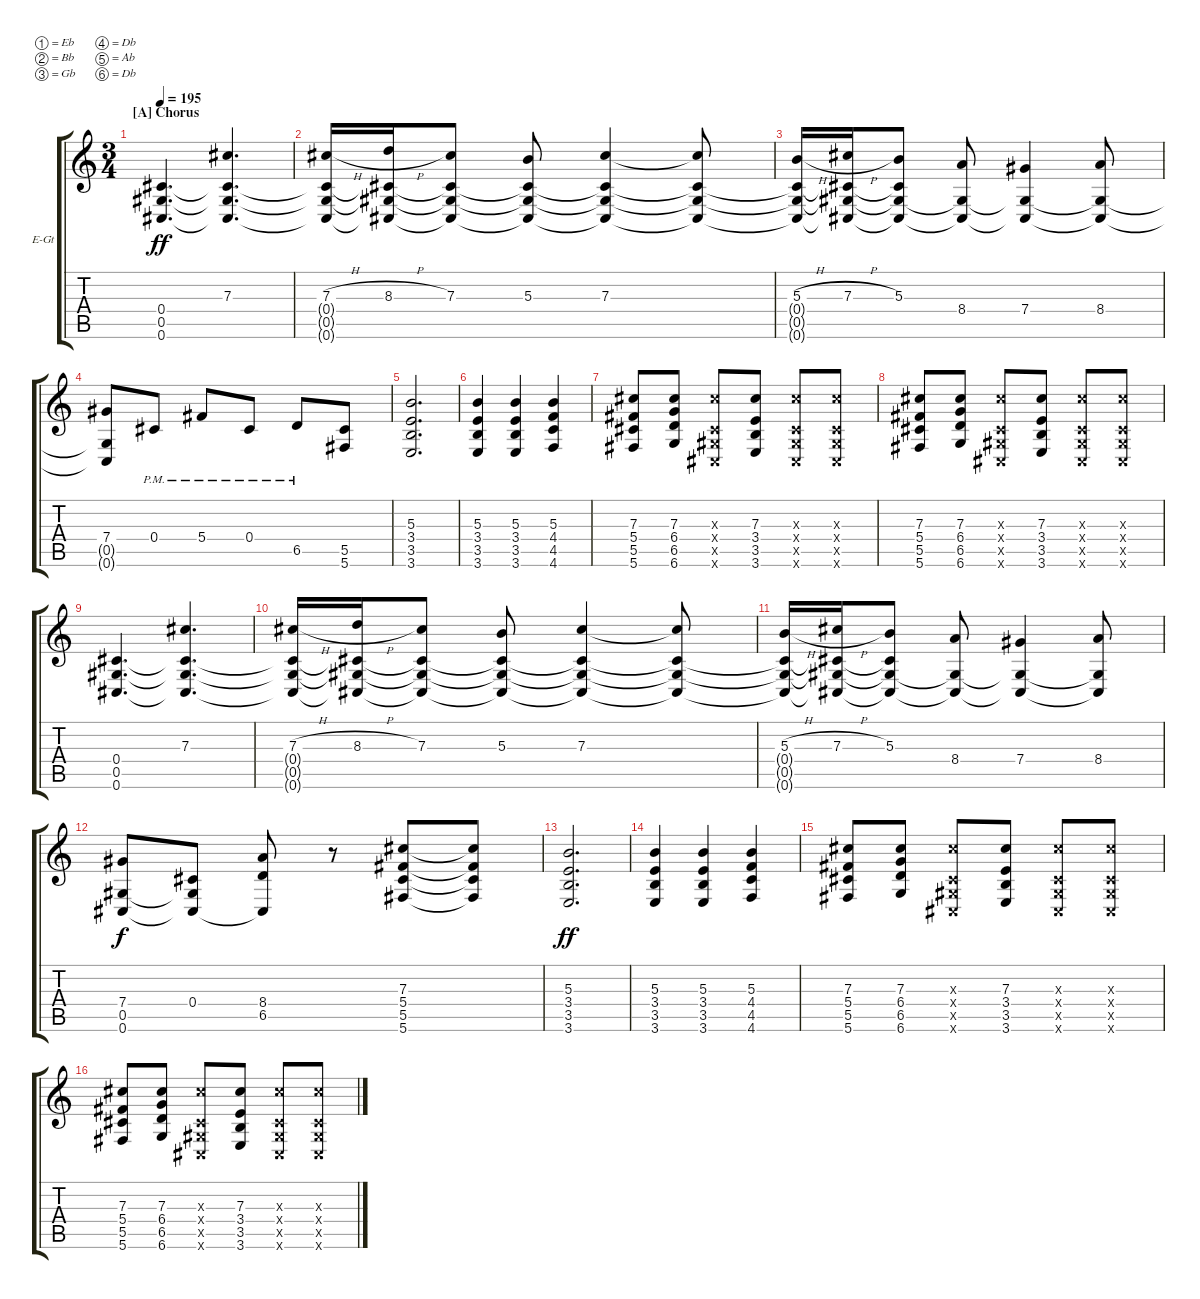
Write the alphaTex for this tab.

\bracketExtendMode groupsimilarinstruments
\firstSystemTrackNameOrientation horizontal
\otherSystemsTrackNameOrientation horizontal
\track ("Electric Guitar" "E-Gt") {instrument overdrivenguitar}
\staff {score tabs}
\tuning (Eb4 Bb3 Gb3 Db3 Ab2 Db2)
\ts (3 4)
\section ("A" "Chorus")
\tempo 195
\clef g2
\ks c
(0.6 0.5 0.4).4{d dy ff} (7.3 0.4{t} 0.5{t} 0.6{t}).4{d} |
(7.3{h} 0.6{t} 0.5{t} 0.4{t}).16 (8.3{h} 0.4{t} 0.5{t} 0.6{t}).16 (7.3 0.6{t} 0.5{t} 0.4{t}).8 (5.3 0.4{t} 0.5{t} 0.6{t}).8 (7.3 0.6{t} 0.5{t} 0.4{t}).4 (0.4{t} 0.5{t} 0.6{t} 7.3{t}).8 |
(5.3{h} 0.6{t} 0.5{t} 0.4{t}).16 (7.3{h} 0.4{t} 0.5{t} 0.6{t}).16 (5.3 0.6{t} 0.5{t} 0.4{t}).8 (8.4 0.5{t} 0.6{t}).8 (7.4 0.6{t} 0.5{t}).4 (8.4 0.5{t} 0.6{t}).8 |
(7.4 0.5{t} 0.6{t}).8 0.4{pm}.8 5.4{pm}.8 0.4{pm}.8 6.5{pm}.8 (5.6 5.5).8 |
(3.6 3.5 3.4 5.3).2{d} |
(3.6 3.5 3.4 5.3).4 (5.3 3.4 3.5 3.6).4 (5.3 4.6 4.5 4.4).4 |
(5.6 5.5 5.4 7.3).8 (7.3 6.4 6.5 6.6).8 (0.6{x} 0.5{x} 0.4{x} 7.3{x}).8 (3.6 3.5 3.4 7.3).8 (0.6{x} 0.5{x} 0.4{x} 7.3{x}).8 (7.3{x} 0.4{x} 0.5{x} 0.6{x}).8 |
(5.6 5.5 5.4 7.3).8 (7.3 6.4 6.5 6.6).8 (0.6{x} 0.5{x} 0.4{x} 7.3{x}).8 (3.6 3.5 3.4 7.3).8 (0.6{x} 0.5{x} 0.4{x} 7.3{x}).8 (7.3{x} 0.4{x} 0.5{x} 0.6{x}).8 |
(0.6 0.5 0.4).4{d} (7.3 0.4{t} 0.5{t} 0.6{t}).4{d} |
(7.3{h} 0.6{t} 0.5{t} 0.4{t}).16 (8.3{h} 0.4{t} 0.5{t} 0.6{t}).16 (7.3 0.6{t} 0.5{t} 0.4{t}).8 (5.3 0.4{t} 0.5{t} 0.6{t}).8 (7.3 0.6{t} 0.5{t} 0.4{t}).4 (0.4{t} 0.5{t} 0.6{t} 7.3{t}).8 |
(5.3{h} 0.6{t} 0.5{t} 0.4{t}).16 (7.3{h} 0.4{t} 0.5{t} 0.6{t}).16 (5.3 0.6{t} 0.5{t} 0.4{t}).8 (8.4 0.5{t} 0.6{t}).8 (7.4 0.6{t} 0.5{t}).4 (8.4 0.5{t} 0.6{t}).8 |
(7.4 0.5 0.6).8{dy f} (0.4 0.5{t} 0.6{t}).8 (6.5 0.6{t} 8.4).8 r.8 (5.5 5.6 5.4 7.3).8 (5.6{t} 5.5{t} 5.4{t} 7.3{t}).8 |
(3.6 3.5 3.4 5.3).2{d dy ff} |
(3.6 3.5 3.4 5.3).4 (5.3 3.4 3.5 3.6).4 (5.3 4.6 4.5 4.4).4 |
(5.6 5.5 5.4 7.3).8 (7.3 6.4 6.5 6.6).8 (0.6{x} 0.5{x} 0.4{x} 7.3{x}).8 (3.6 3.5 3.4 7.3).8 (0.6{x} 0.5{x} 0.4{x} 7.3{x}).8 (7.3{x} 0.4{x} 0.5{x} 0.6{x}).8 |
(5.6 5.5 5.4 7.3).8 (7.3 6.4 6.5 6.6).8 (0.6{x} 0.5{x} 0.4{x} 7.3{x}).8 (3.6 3.5 3.4 7.3).8 (0.6{x} 0.5{x} 0.4{x} 7.3{x}).8 (7.3{x} 0.4{x} 0.5{x} 0.6{x}).8
